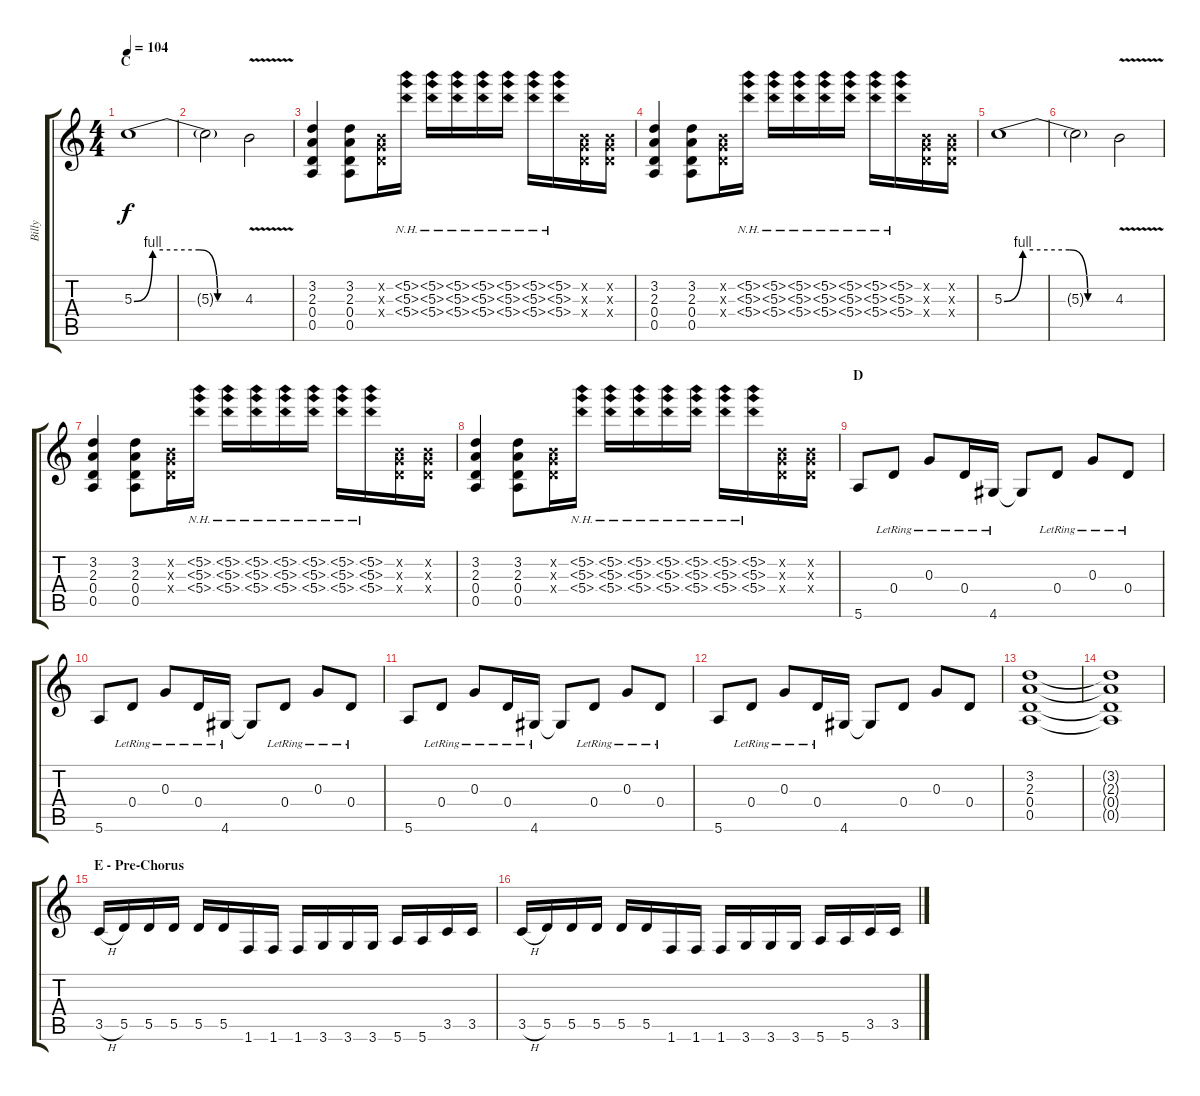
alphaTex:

\track ("Billy" "Billy") {instrument overdrivenguitar}
\staff {score tabs}
\tuning (E4 B3 G3 D3 A2 E2) {hide}
\ts (4 4)
\section ("" "C")
\tempo 104
\clef g2
\ks c
5.3{be (custom 0 0 10 4 35 4 45 0 60 0)}.1{dy f} |
5.3{t}.2 4.3{v}.2 |
(3.2 2.3 0.4 0.5).4 (3.2 2.3 0.4 0.5).8 (0.2{x} 0.3{x} 0.4{x}).16 (5.2{nh} 5.3{nh} 5.4{nh}).16 (5.2{nh} 5.3{nh} 5.4{nh}).16 (5.2{nh} 5.3{nh} 5.4{nh}).16 (5.2{nh} 5.3{nh} 5.4{nh}).16 (5.2{nh} 5.3{nh} 5.4{nh}).16 (5.2{nh} 5.3{nh} 5.4{nh}).16 (5.2{nh} 5.3{nh} 5.4{nh}).16 (0.2{x} 0.3{x} 0.4{x}).16 (0.2{x} 0.3{x} 0.4{x}).16 |
(3.2 2.3 0.4 0.5).4 (3.2 2.3 0.4 0.5).8 (0.2{x} 0.3{x} 0.4{x}).16 (5.2{nh} 5.3{nh} 5.4{nh}).16 (5.2{nh} 5.3{nh} 5.4{nh}).16 (5.2{nh} 5.3{nh} 5.4{nh}).16 (5.2{nh} 5.3{nh} 5.4{nh}).16 (5.2{nh} 5.3{nh} 5.4{nh}).16 (5.2{nh} 5.3{nh} 5.4{nh}).16 (5.2{nh} 5.3{nh} 5.4{nh}).16 (0.2{x} 0.3{x} 0.4{x}).16 (0.2{x} 0.3{x} 0.4{x}).16 |
5.3{be (custom 0 0 10 4 35 4 45 0 60 0)}.1 |
5.3{t}.2 4.3{v}.2 |
(3.2 2.3 0.4 0.5).4 (3.2 2.3 0.4 0.5).8 (0.2{x} 0.3{x} 0.4{x}).16 (5.2{nh} 5.3{nh} 5.4{nh}).16 (5.2{nh} 5.3{nh} 5.4{nh}).16 (5.2{nh} 5.3{nh} 5.4{nh}).16 (5.2{nh} 5.3{nh} 5.4{nh}).16 (5.2{nh} 5.3{nh} 5.4{nh}).16 (5.2{nh} 5.3{nh} 5.4{nh}).16 (5.2{nh} 5.3{nh} 5.4{nh}).16 (0.2{x} 0.3{x} 0.4{x}).16 (0.2{x} 0.3{x} 0.4{x}).16 |
(3.2 2.3 0.4 0.5).4 (3.2 2.3 0.4 0.5).8 (0.2{x} 0.3{x} 0.4{x}).16 (5.2{nh} 5.3{nh} 5.4{nh}).16 (5.2{nh} 5.3{nh} 5.4{nh}).16 (5.2{nh} 5.3{nh} 5.4{nh}).16 (5.2{nh} 5.3{nh} 5.4{nh}).16 (5.2{nh} 5.3{nh} 5.4{nh}).16 (5.2{nh} 5.3{nh} 5.4{nh}).16 (5.2{nh} 5.3{nh} 5.4{nh}).16 (0.2{x} 0.3{x} 0.4{x}).16 (0.2{x} 0.3{x} 0.4{x}).16 |
\section ("" "D")
5.6.8 0.4{lr}.8 0.3{lr}.8 0.4{lr}.16 4.6{lr}.16 4.6{t}.8 0.4{lr}.8 0.3{lr}.8 0.4{lr}.8 |
5.6.8 0.4{lr}.8 0.3{lr}.8 0.4{lr}.16 4.6{lr}.16 4.6{t}.8 0.4{lr}.8 0.3{lr}.8 0.4{lr}.8 |
5.6.8 0.4{lr}.8 0.3{lr}.8 0.4{lr}.16 4.6{lr}.16 4.6{t}.8 0.4{lr}.8 0.3{lr}.8 0.4{lr}.8 |
5.6.8 0.4{lr}.8 0.3{lr}.8 0.4{lr}.16 4.6.16 4.6{t}.8 0.4.8 0.3.8 0.4.8 |
(3.2 2.3 0.4 0.5).1 |
(3.2{t} 2.3{t} 0.4{t} 0.5{t}).1 |
\section ("" "E - Pre-Chorus")
3.5{h}.16 5.5.16 5.5.16 5.5.16 5.5.16 5.5.16 1.6.16 1.6.16 1.6.16 3.6.16 3.6.16 3.6.16 5.6.16 5.6.16 3.5.16 3.5.16 |
3.5{h}.16 5.5.16 5.5.16 5.5.16 5.5.16 5.5.16 1.6.16 1.6.16 1.6.16 3.6.16 3.6.16 3.6.16 5.6.16 5.6.16 3.5.16 3.5.16
